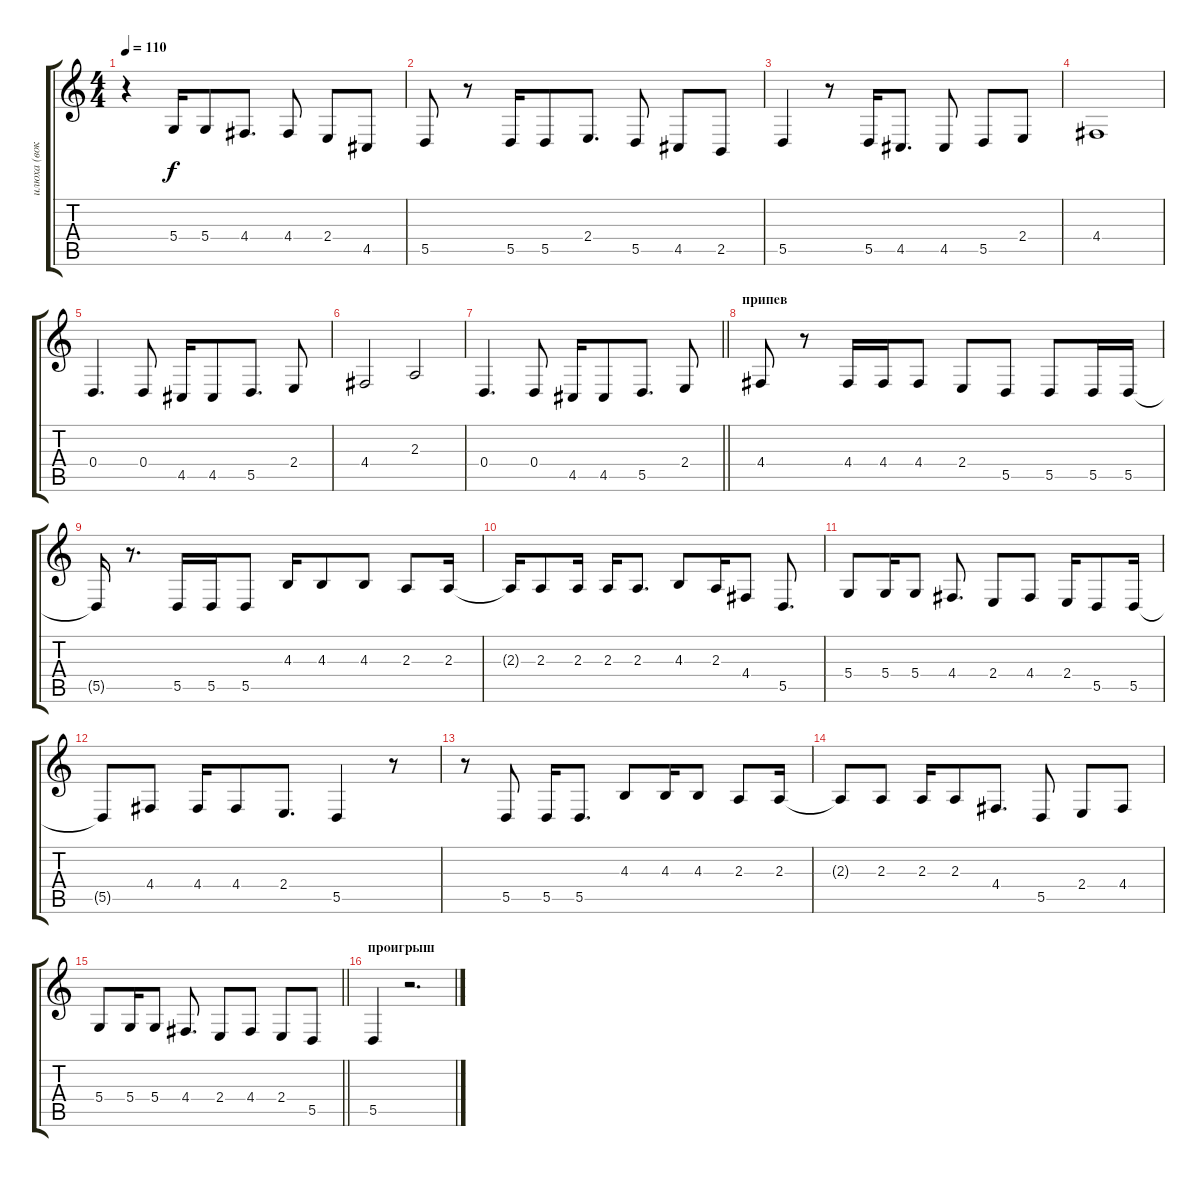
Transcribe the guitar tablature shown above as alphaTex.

\track ("илюха (вокал)" "илюха (вок") {instrument brightacousticpiano}
\staff {score tabs}
\tuning (E4 B3 G3 D3 A2 E2) {hide}
\ts (4 4)
\tempo 110
\clef g2
\ks c
r.4{dy f} 5.4.16 5.4.8 4.4.8{d} 4.4.8 2.4.8 4.5.8 |
5.5.8 r.8 5.5.16 5.5.8 2.4.8{d} 5.5.8 4.5.8 2.5.8 |
5.5.4 r.8 5.5.16 4.5.8{d} 4.5.8 5.5.8 2.4.8 |
4.4.1 |
0.4.4{d} 0.4.8 4.5.16 4.5.8 5.5.8{d} 2.4.8 |
4.4.2 2.3.2 |
\barLineRight lightlight
0.4.4{d} 0.4.8 4.5.16 4.5.8 5.5.8{d} 2.4.8 |
\section ("" "припев")
4.4.8 r.8 4.4.16 4.4.16 4.4.8 2.4.8 5.5.8 5.5.8 5.5.16 5.5.16 |
5.5{t}.16 r.8{d} 5.5.16 5.5.16 5.5.8 4.3.16 4.3.8 4.3.8 2.3.8 2.3.16 |
2.3{t}.16 2.3.8 2.3.16 2.3.16 2.3.8{d} 4.3.8 2.3.16 4.4.8 5.5.8{d} |
5.4.8 5.4.16 5.4.8 4.4.8{d} 2.4.8 4.4.8 2.4.16 5.5.8 5.5.16 |
5.5{t}.8 4.4.8 4.4.16 4.4.8 2.4.8{d} 5.5.4 r.8 |
r.8 5.5.8 5.5.16 5.5.8{d} 4.3.8 4.3.16 4.3.8 2.3.8 2.3.16 |
2.3{t}.8 2.3.8 2.3.16 2.3.8 4.4.8{d} 5.5.8 2.4.8 4.4.8 |
\barLineRight lightlight
5.4.8 5.4.16 5.4.8 4.4.8{d} 2.4.8 4.4.8 2.4.8 5.5.8 |
\section ("" "проигрыш")
5.5.4 r.2{d}
